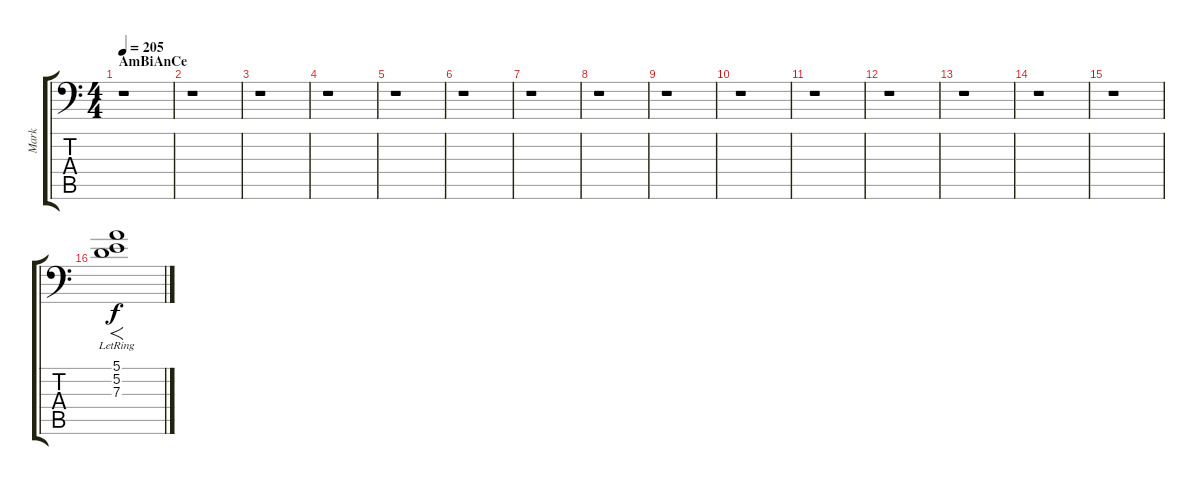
\track ("Mark" "Mark") {instrument electricbasspick}
\staff {score tabs}
\tuning (E3 B2 G2 D2 A1 E1) {hide}
\ts (4 4)
\section ("" "AmBiAnCe")
\tempo 205
\clef f4
\ks c
r.1{dy f instrument electricbasspick} |
r.1 |
r.1 |
r.1 |
r.1 |
r.1 |
r.1 |
r.1 |
r.1 |
r.1 |
r.1 |
r.1 |
r.1 |
r.1 |
r.1 |
(5.1{lr} 5.2{lr} 7.3{lr}).1{f instrument seashore}
